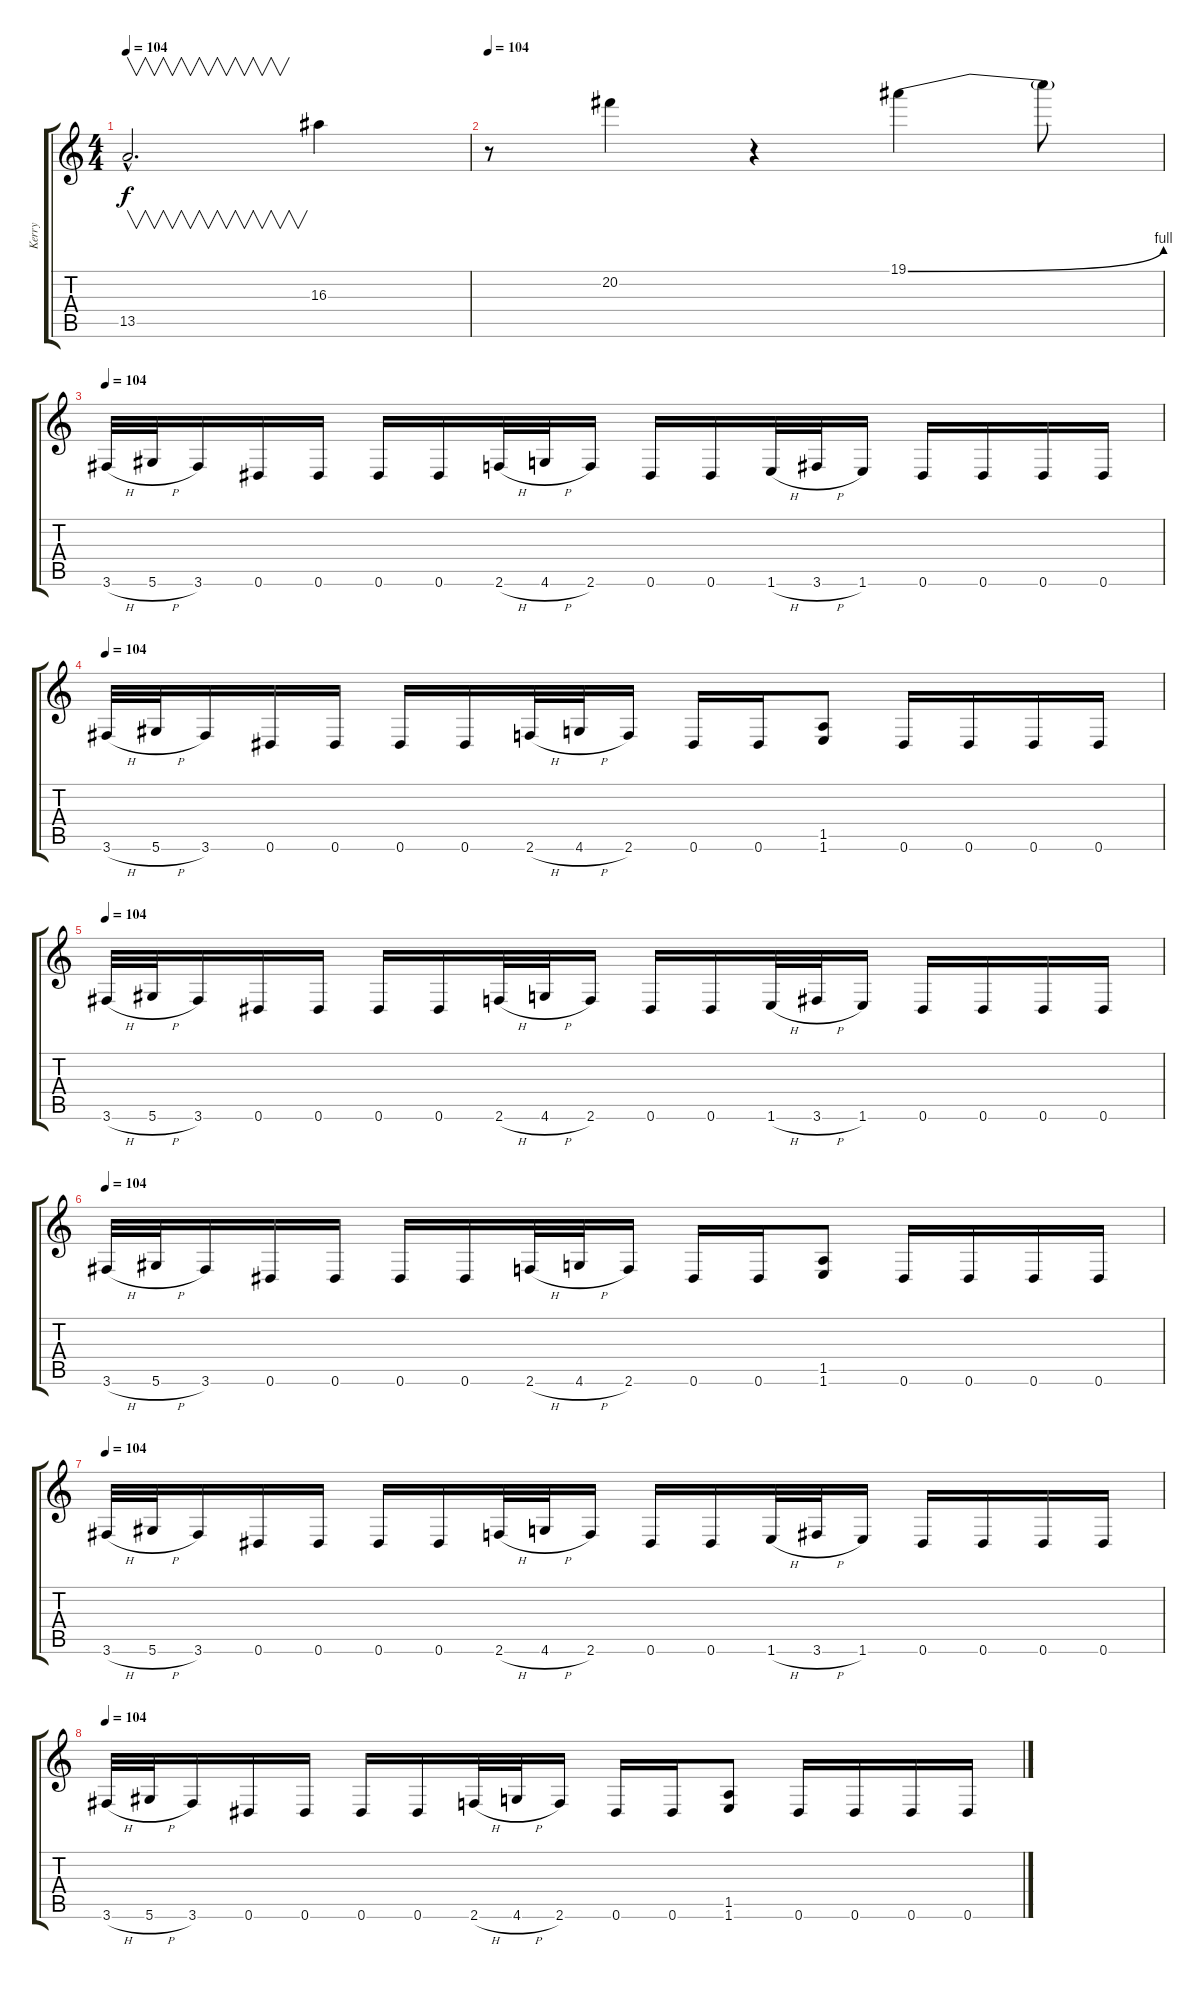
\track ("Kerry" "Kerry") {instrument distortionguitar}
\staff {score tabs}
\tuning (Eb4 Bb3 Gb3 Db3 Ab2 Eb2) {hide}
\ts (4 4)
\tempo 104
\clef g2
\ks c
13.5{hac}.2{v d dy f} 16.3.4 |
\tempo 104
r.8 20.2.4 r.4 19.1{be (bend 0 0 60 4)}.4 19.1{t}.8 |
\tempo 104
3.6{h}.32 5.6{h}.32 3.6.16 0.6.16 0.6.16 0.6.16 0.6.16 2.6{h}.32 4.6{h}.32 2.6.16 0.6.16 0.6.16 1.6{h}.32 3.6{h}.32 1.6.16 0.6.16 0.6.16 0.6.16 0.6.16 |
\tempo 104
3.6{h}.32 5.6{h}.32 3.6.16 0.6.16 0.6.16 0.6.16 0.6.16 2.6{h}.32 4.6{h}.32 2.6.16 0.6.16 0.6.16 (1.5 1.6).8 0.6.16 0.6.16 0.6.16 0.6.16 |
\tempo 104
3.6{h}.32 5.6{h}.32 3.6.16 0.6.16 0.6.16 0.6.16 0.6.16 2.6{h}.32 4.6{h}.32 2.6.16 0.6.16 0.6.16 1.6{h}.32 3.6{h}.32 1.6.16 0.6.16 0.6.16 0.6.16 0.6.16 |
\tempo 104
3.6{h}.32 5.6{h}.32 3.6.16 0.6.16 0.6.16 0.6.16 0.6.16 2.6{h}.32 4.6{h}.32 2.6.16 0.6.16 0.6.16 (1.5 1.6).8 0.6.16 0.6.16 0.6.16 0.6.16 |
\tempo 104
3.6{h}.32 5.6{h}.32 3.6.16 0.6.16 0.6.16 0.6.16 0.6.16 2.6{h}.32 4.6{h}.32 2.6.16 0.6.16 0.6.16 1.6{h}.32 3.6{h}.32 1.6.16 0.6.16 0.6.16 0.6.16 0.6.16 |
\tempo 104
3.6{h}.32 5.6{h}.32 3.6.16 0.6.16 0.6.16 0.6.16 0.6.16 2.6{h}.32 4.6{h}.32 2.6.16 0.6.16 0.6.16 (1.5 1.6).8 0.6.16 0.6.16 0.6.16 0.6.16
